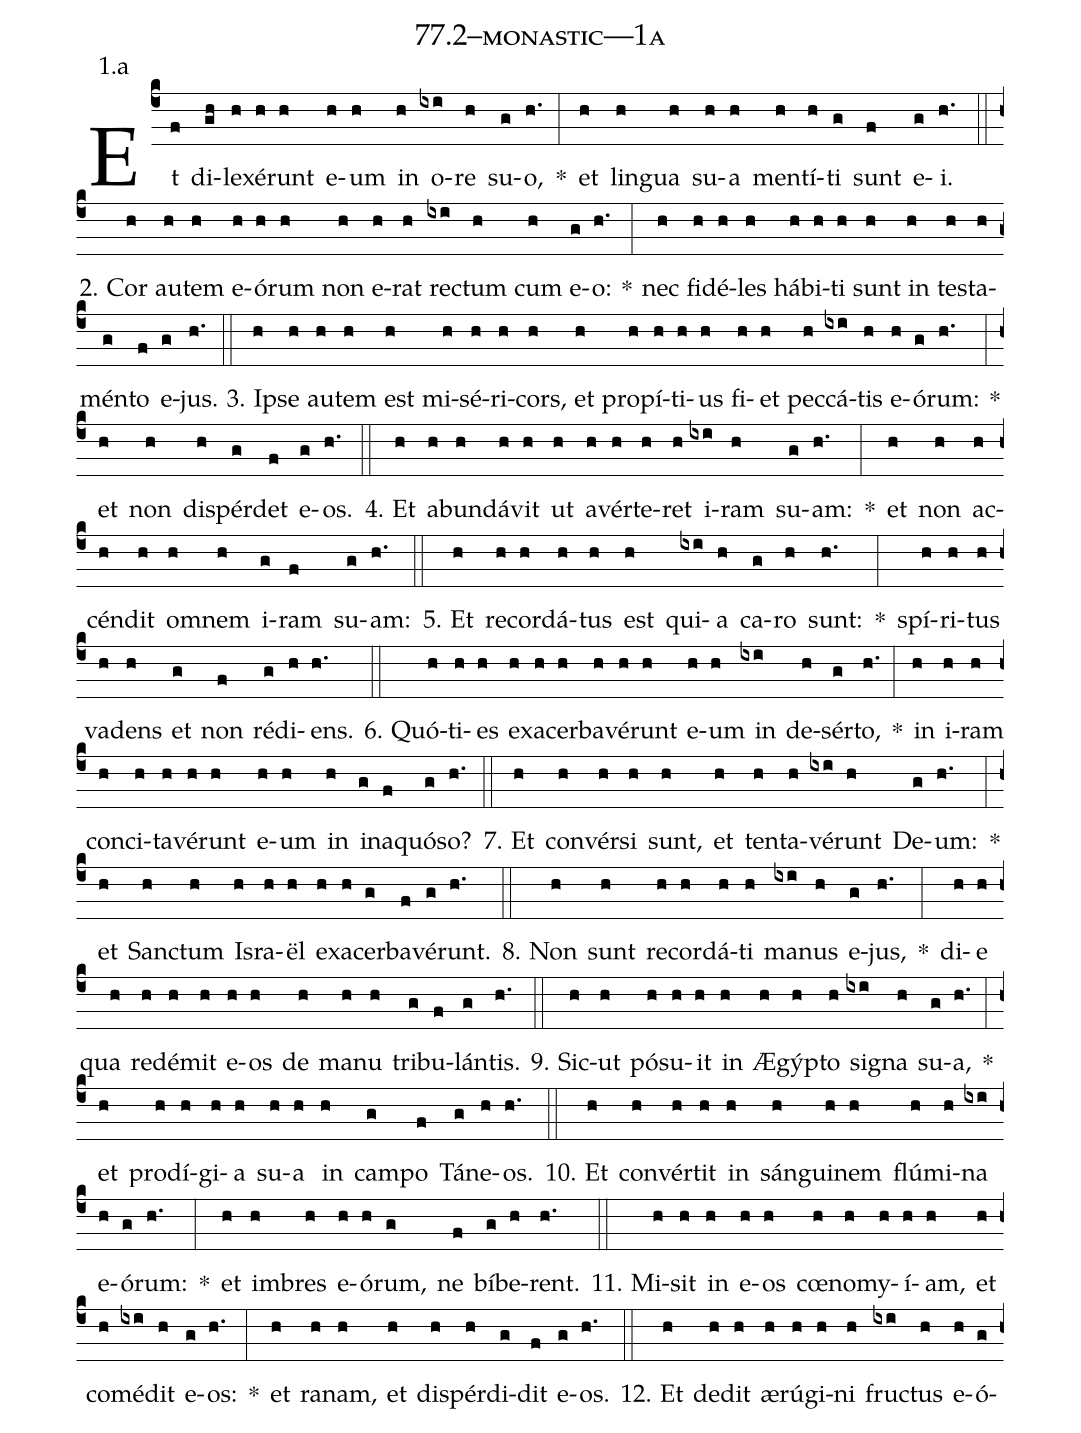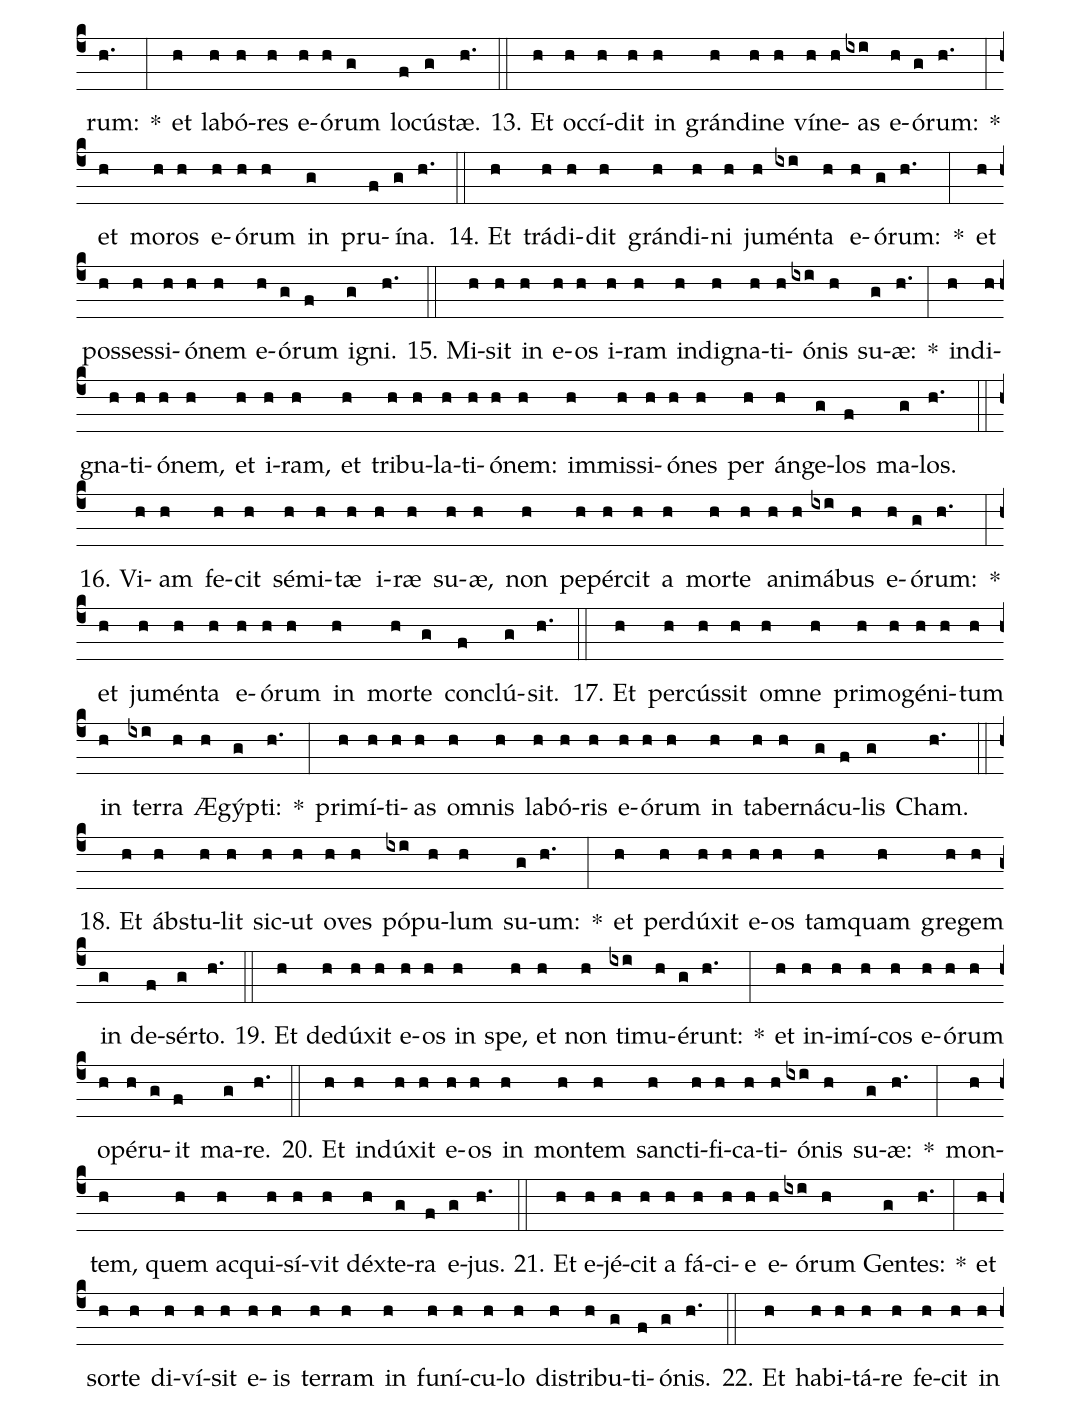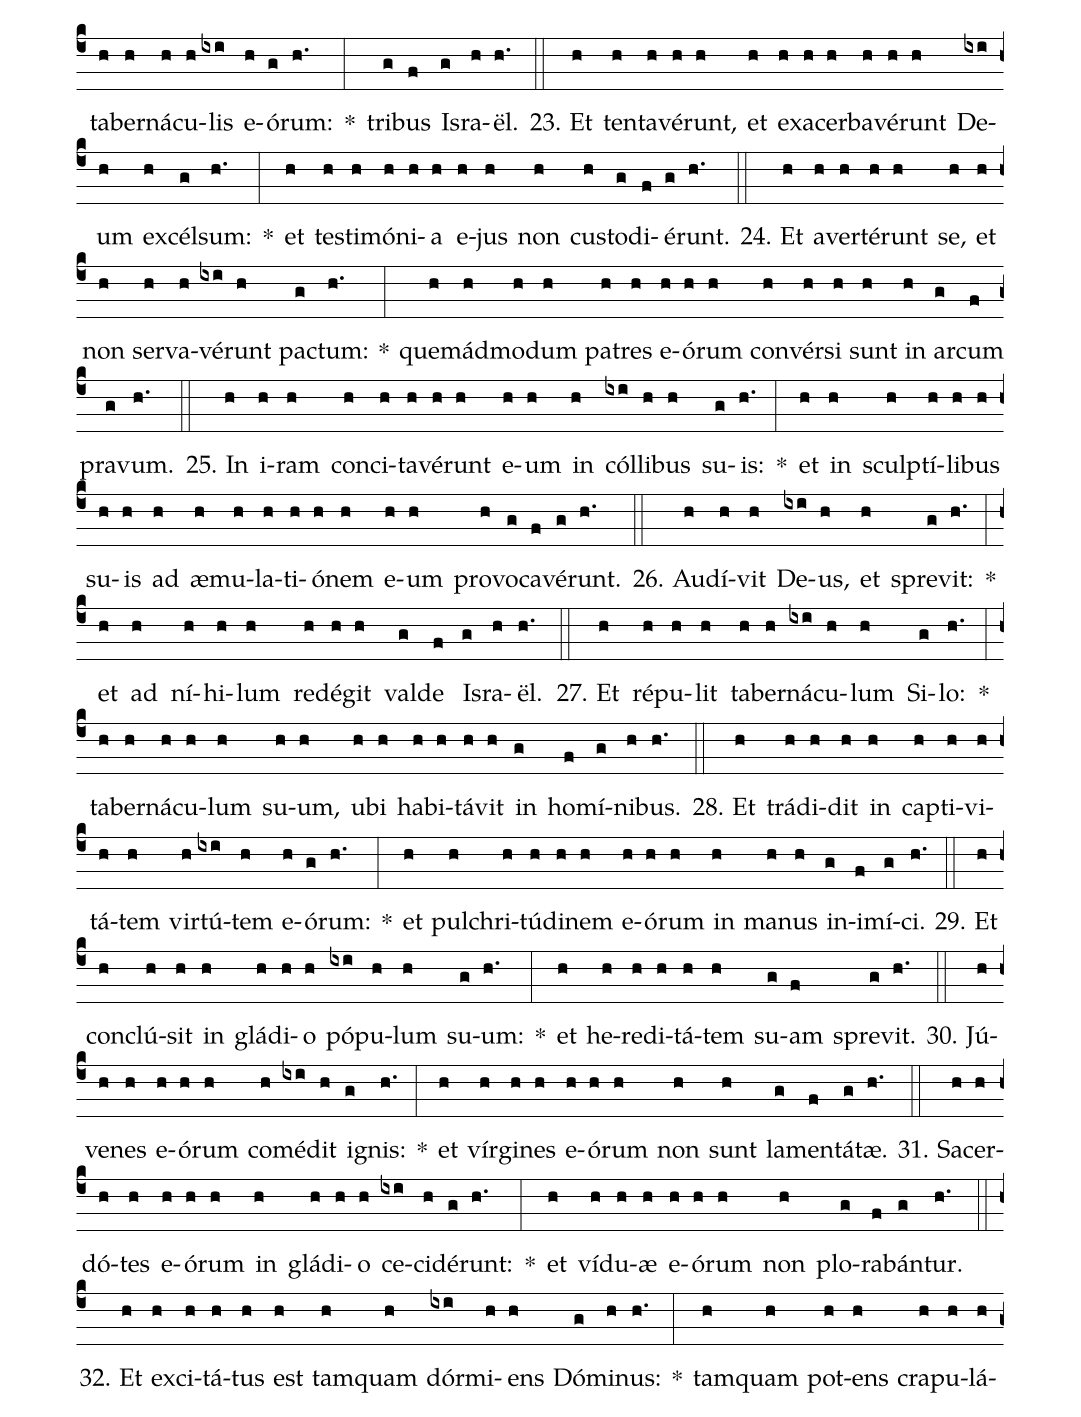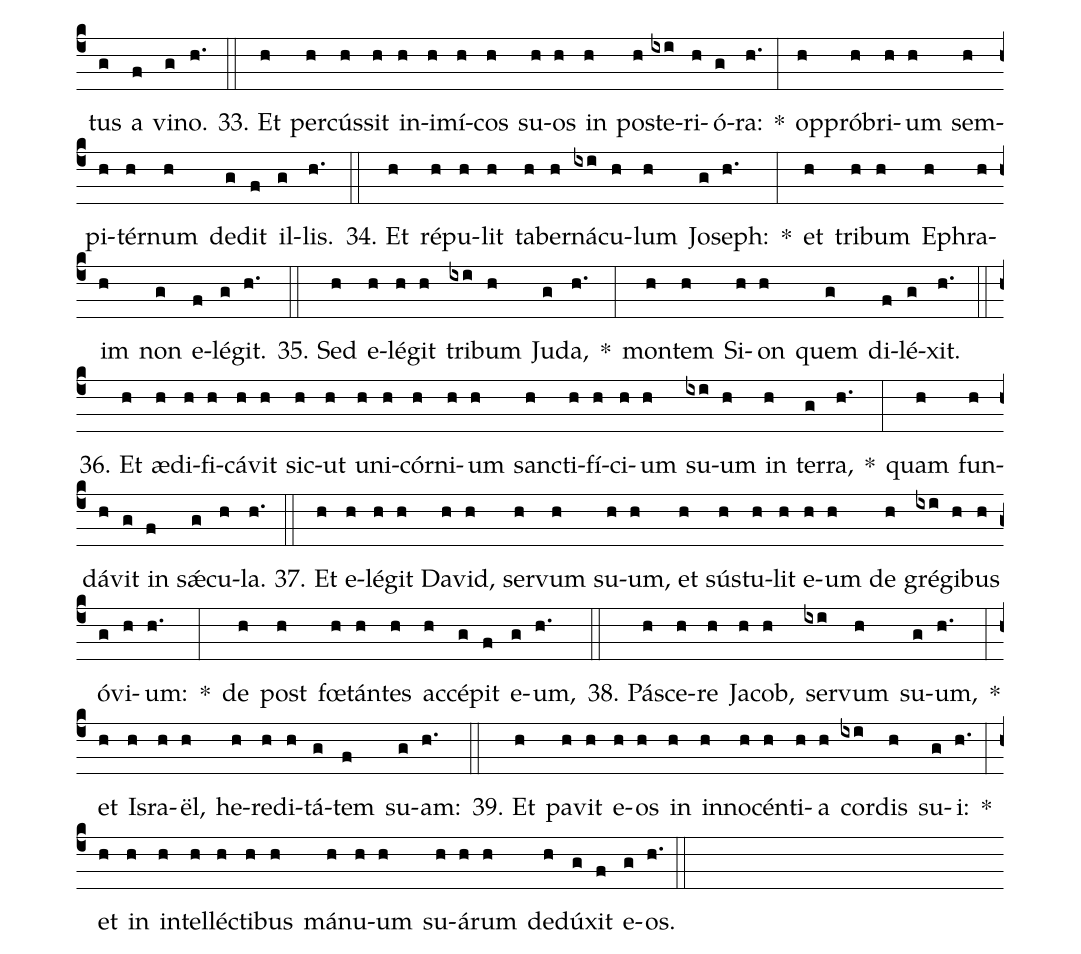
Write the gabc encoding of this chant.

name: 77.2--monastic---1a;
annotation: 1.a;
%%
(c4)Et(f) di(gh)le(h)xé(h)runt(h) e(h)um(h) in(h) o(ixi)re(h) su(g)o,(h.) *(:) et(h) lin(h)gua(h) su(h)a(h) men(h)tí(h)ti(g) sunt(f) e(g)i.(h.) (::)
2. Cor(h) au(h)tem(h) e(h)ó(h)rum(h) non(h) e(h)rat(h) rec(ixi)tum(h) cum(h) e(g)o:(h.) *(:) nec(h) fi(h)dé(h)les(h) há(h)bi(h)ti(h) sunt(h) in(h) tes(h)ta(h)mén(g)to(f) e(g)jus.(h.) (::)
3. Ip(h)se(h) au(h)tem(h) est(h) mi(h)sé(h)ri(h)cors,(h) et(h) pro(h)pí(h)ti(h)us(h) fi(h)et(h) pec(h)cá(ixi)tis(h) e(h)ó(g)rum:(h.) *(:) et(h) non(h) dis(h)pér(g)det(f) e(g)os.(h.) (::)
4. Et(h) ab(h)un(h)dá(h)vit(h) ut(h) a(h)vér(h)te(h)ret(h) i(ixi)ram(h) su(g)am:(h.) *(:) et(h) non(h) ac(h)cén(h)dit(h) om(h)nem(h) i(g)ram(f) su(g)am:(h.) (::)
5. Et(h) re(h)cor(h)dá(h)tus(h) est(h) qui(ixi)a(h) ca(g)ro(h) sunt:(h.) *(:) spí(h)ri(h)tus(h) va(h)dens(h) et(g) non(f) réd(g)i(h)ens.(h.) (::)
6. Quó(h)ti(h)es(h) ex(h)a(h)cer(h)ba(h)vé(h)runt(h) e(h)um(h) in(ixi) de(h)sér(g)to,(h.) *(:) in(h) i(h)ram(h) con(h)ci(h)ta(h)vé(h)runt(h) e(h)um(h) in(h) in(g)a(f)quó(g)so?(h.) (::)
7. Et(h) con(h)vér(h)si(h) sunt,(h) et(h) ten(h)ta(h)vé(ixi)runt(h) De(g)um:(h.) *(:) et(h) Sanc(h)tum(h) Is(h)ra(h)ël(h) ex(h)a(h)cer(g)ba(f)vé(g)runt.(h.) (::)
8. Non(h) sunt(h) re(h)cor(h)dá(h)ti(h) ma(ixi)nus(h) e(g)jus,(h.) *(:) di(h)e(h) qua(h) red(h)é(h)mit(h) e(h)os(h) de(h) ma(h)nu(h) tri(g)bu(f)lán(g)tis.(h.) (::)
9. Sic(h)ut(h) pó(h)su(h)it(h) in(h) Æ(h)gýp(h)to(h) si(ixi)gna(h) su(g)a,(h.) *(:) et(h) prod(h)í(h)gi(h)a(h) su(h)a(h) in(h) cam(g)po(f) Tá(g)ne(h)os.(h.) (::)
10. Et(h) con(h)vér(h)tit(h) in(h) sán(h)gui(h)nem(h) flú(h)mi(h)na(ixi) e(h)ó(g)rum:(h.) *(:) et(h) im(h)bres(h) e(h)ó(h)rum,(g) ne(f) bí(g)be(h)rent.(h.) (::)
11. Mi(h)sit(h) in(h) e(h)os(h) cœ(h)no(h)my(h)í(h)am,(h) et(h) com(h)é(ixi)dit(h) e(g)os:(h.) *(:) et(h) ra(h)nam,(h) et(h) dis(h)pér(h)di(g)dit(f) e(g)os.(h.) (::)
12. Et(h) de(h)dit(h) æ(h)rú(h)gi(h)ni(h) fruc(ixi)tus(h) e(h)ó(g)rum:(h.) *(:) et(h) la(h)bó(h)res(h) e(h)ó(h)rum(g) lo(f)cús(g)tæ.(h.) (::)
13. Et(h) oc(h)cí(h)dit(h) in(h) grán(h)di(h)ne(h) ví(h)ne(h)as(ixi) e(h)ó(g)rum:(h.) *(:) et(h) mo(h)ros(h) e(h)ó(h)rum(h) in(g) pru(f)í(g)na.(h.) (::)
14. Et(h) trá(h)di(h)dit(h) grán(h)di(h)ni(h) ju(h)mén(ixi)ta(h) e(h)ó(g)rum:(h.) *(:) et(h) pos(h)ses(h)si(h)ó(h)nem(h) e(h)ó(g)rum(f) i(g)gni.(h.) (::)
15. Mi(h)sit(h) in(h) e(h)os(h) i(h)ram(h) in(h)di(h)gna(h)ti(h)ó(ixi)nis(h) su(g)æ:(h.) *(:) in(h)di(h)gna(h)ti(h)ó(h)nem,(h) et(h) i(h)ram,(h) et(h) tri(h)bu(h)la(h)ti(h)ó(h)nem:(h) im(h)mis(h)si(h)ó(h)nes(h) per(h) án(h)ge(g)los(f) ma(g)los.(h.) (::)
16. Vi(h)am(h) fe(h)cit(h) sé(h)mi(h)tæ(h) i(h)ræ(h) su(h)æ,(h) non(h) pe(h)pér(h)cit(h) a(h) mor(h)te(h) a(h)ni(h)má(ixi)bus(h) e(h)ó(g)rum:(h.) *(:) et(h) ju(h)mén(h)ta(h) e(h)ó(h)rum(h) in(h) mor(h)te(g) con(f)clú(g)sit.(h.) (::)
17. Et(h) per(h)cús(h)sit(h) om(h)ne(h) pri(h)mo(h)gé(h)ni(h)tum(h) in(h) ter(ixi)ra(h) Æ(h)gýp(g)ti:(h.) *(:) pri(h)mí(h)ti(h)as(h) om(h)nis(h) la(h)bó(h)ris(h) e(h)ó(h)rum(h) in(h) ta(h)ber(h)ná(g)cu(f)lis(g) Cham.(h.) (::)
18. Et(h) ábs(h)tu(h)lit(h) sic(h)ut(h) o(h)ves(h) pó(ixi)pu(h)lum(h) su(g)um:(h.) *(:) et(h) per(h)dú(h)xit(h) e(h)os(h) tam(h)quam(h) gre(h)gem(h) in(g) de(f)sér(g)to.(h.) (::)
19. Et(h) de(h)dú(h)xit(h) e(h)os(h) in(h) spe,(h) et(h) non(h) ti(ixi)mu(h)é(g)runt:(h.) *(:) et(h) in(h)i(h)mí(h)cos(h) e(h)ó(h)rum(h) o(h)pé(h)ru(g)it(f) ma(g)re.(h.) (::)
20. Et(h) in(h)dú(h)xit(h) e(h)os(h) in(h) mon(h)tem(h) sanc(h)ti(h)fi(h)ca(h)ti(h)ó(ixi)nis(h) su(g)æ:(h.) *(:) mon(h)tem,(h) quem(h) ac(h)qui(h)sí(h)vit(h) déx(h)te(g)ra(f) e(g)jus.(h.) (::)
21. Et(h) e(h)jé(h)cit(h) a(h) fá(h)ci(h)e(h) e(h)ó(ixi)rum(h) Gen(g)tes:(h.) *(:) et(h) sor(h)te(h) di(h)ví(h)sit(h) e(h)is(h) ter(h)ram(h) in(h) fu(h)ní(h)cu(h)lo(h) dis(h)tri(h)bu(g)ti(f)ó(g)nis.(h.) (::)
22. Et(h) ha(h)bi(h)tá(h)re(h) fe(h)cit(h) in(h) ta(h)ber(h)ná(h)cu(h)lis(ixi) e(h)ó(g)rum:(h.) *(:) tri(g)bus(f) Is(g)ra(h)ël.(h.) (::)
23. Et(h) ten(h)ta(h)vé(h)runt,(h) et(h) ex(h)a(h)cer(h)ba(h)vé(h)runt(h) De(ixi)um(h) ex(h)cél(g)sum:(h.) *(:) et(h) tes(h)ti(h)mó(h)ni(h)a(h) e(h)jus(h) non(h) cus(h)to(g)di(f)é(g)runt.(h.) (::)
24. Et(h) a(h)ver(h)té(h)runt(h) se,(h) et(h) non(h) ser(h)va(h)vé(ixi)runt(h) pac(g)tum:(h.) *(:) quem(h)ád(h)mo(h)dum(h) pa(h)tres(h) e(h)ó(h)rum(h) con(h)vér(h)si(h) sunt(h) in(h) ar(g)cum(f) pra(g)vum.(h.) (::)
25. In(h) i(h)ram(h) con(h)ci(h)ta(h)vé(h)runt(h) e(h)um(h) in(h) cól(ixi)li(h)bus(h) su(g)is:(h.) *(:) et(h) in(h) sculp(h)tí(h)li(h)bus(h) su(h)is(h) ad(h) æ(h)mu(h)la(h)ti(h)ó(h)nem(h) e(h)um(h) pro(h)vo(g)ca(f)vé(g)runt.(h.) (::)
26. Au(h)dí(h)vit(h) De(ixi)us,(h) et(h) spre(g)vit:(h.) *(:) et(h) ad(h) ní(h)hi(h)lum(h) red(h)é(h)git(h) val(g)de(f) Is(g)ra(h)ël.(h.) (::)
27. Et(h) ré(h)pu(h)lit(h) ta(h)ber(h)ná(ixi)cu(h)lum(h) Si(g)lo:(h.) *(:) ta(h)ber(h)ná(h)cu(h)lum(h) su(h)um,(h) u(h)bi(h) ha(h)bi(h)tá(h)vit(h) in(g) ho(f)mí(g)ni(h)bus.(h.) (::)
28. Et(h) trá(h)di(h)dit(h) in(h) cap(h)ti(h)vi(h)tá(h)tem(h) vir(h)tú(ixi)tem(h) e(h)ó(g)rum:(h.) *(:) et(h) pul(h)chri(h)tú(h)di(h)nem(h) e(h)ó(h)rum(h) in(h) ma(h)nus(h) in(g)i(f)mí(g)ci.(h.) (::)
29. Et(h) con(h)clú(h)sit(h) in(h) glá(h)di(h)o(h) pó(ixi)pu(h)lum(h) su(g)um:(h.) *(:) et(h) he(h)re(h)di(h)tá(h)tem(h) su(g)am(f) spre(g)vit.(h.) (::)
30. Jú(h)ve(h)nes(h) e(h)ó(h)rum(h) com(h)é(ixi)dit(h) i(g)gnis:(h.) *(:) et(h) vír(h)gi(h)nes(h) e(h)ó(h)rum(h) non(h) sunt(h) la(g)men(f)tá(g)tæ.(h.) (::)
31. Sa(h)cer(h)dó(h)tes(h) e(h)ó(h)rum(h) in(h) glá(h)di(h)o(h) ce(ixi)ci(h)dé(g)runt:(h.) *(:) et(h) ví(h)du(h)æ(h) e(h)ó(h)rum(h) non(h) plo(g)ra(f)bán(g)tur.(h.) (::)
32. Et(h) ex(h)ci(h)tá(h)tus(h) est(h) tam(h)quam(h) dór(ixi)mi(h)ens(h) Dó(g)mi(h)nus:(h.) *(:) tam(h)quam(h) pot(h)ens(h) cra(h)pu(h)lá(h)tus(g) a(f) vi(g)no.(h.) (::)
33. Et(h) per(h)cús(h)sit(h) in(h)i(h)mí(h)cos(h) su(h)os(h) in(h) post(h)e(ixi)ri(h)ó(g)ra:(h.) *(:) op(h)pró(h)bri(h)um(h) sem(h)pi(h)tér(h)num(h) de(g)dit(f) il(g)lis.(h.) (::)
34. Et(h) ré(h)pu(h)lit(h) ta(h)ber(h)ná(ixi)cu(h)lum(h) Jo(g)seph:(h.) *(:) et(h) tri(h)bum(h) E(h)phra(h)im(h) non(g) e(f)lé(g)git.(h.) (::)
35. Sed(h) e(h)lé(h)git(h) tri(ixi)bum(h) Ju(g)da,(h.) *(:) mon(h)tem(h) Si(h)on(h) quem(g) di(f)lé(g)xit.(h.) (::)
36. Et(h) æ(h)di(h)fi(h)cá(h)vit(h) sic(h)ut(h) u(h)ni(h)cór(h)ni(h)um(h) sanc(h)ti(h)fí(h)ci(h)um(h) su(ixi)um(h) in(h) ter(g)ra,(h.) *(:) quam(h) fun(h)dá(h)vit(g) in(f) sǽ(g)cu(h)la.(h.) (::)
37. Et(h) e(h)lé(h)git(h) Da(h)vid,(h) ser(h)vum(h) su(h)um,(h) et(h) sús(h)tu(h)lit(h) e(h)um(h) de(h) gré(ixi)gi(h)bus(h) ó(g)vi(h)um:(h.) *(:) de(h) post(h) fœ(h)tán(h)tes(h) ac(h)cé(g)pit(f) e(g)um,(h.) (::)
38. Pá(h)sce(h)re(h) Ja(h)cob,(h) ser(ixi)vum(h) su(g)um,(h.) *(:) et(h) Is(h)ra(h)ël,(h) he(h)re(h)di(h)tá(g)tem(f) su(g)am:(h.) (::)
39. Et(h) pa(h)vit(h) e(h)os(h) in(h) in(h)no(h)cén(h)ti(h)a(h) cor(ixi)dis(h) su(g)i:(h.) *(:) et(h) in(h) in(h)tel(h)léc(h)ti(h)bus(h) má(h)nu(h)um(h) su(h)á(h)rum(h) de(h)dú(g)xit(f) e(g)os.(h.) (::)
